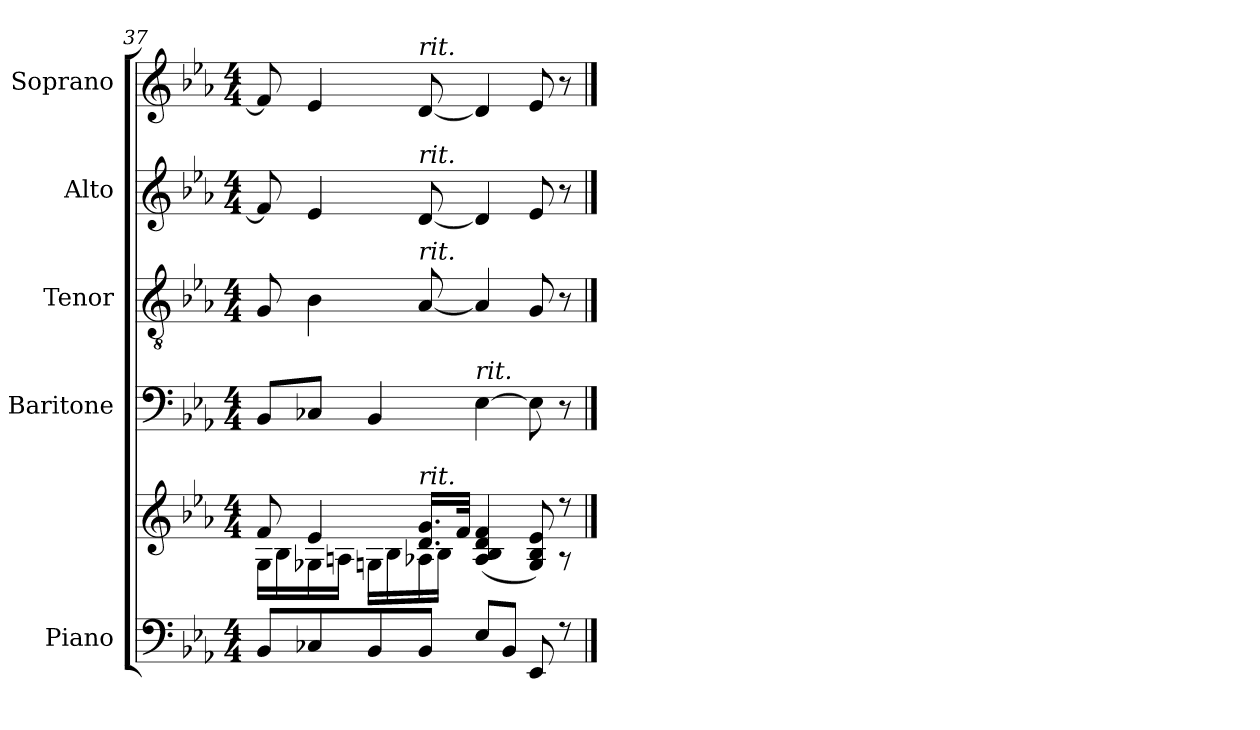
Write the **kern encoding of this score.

**kern	**kern	**kern	**kern	**kern	**kern
*part5	*part5	*part4	*part3	*part2	*part1
*staff6	*staff5	*staff4	*staff3	*staff2	*staff1
*I"Piano	*	*I"Baritone	*I"Tenor	*I"Alto	*I"Soprano
*clefF4	*clefG2	*clefF4	*clefGv2	*clefG2	*clefG2
*k[b-e-a-]	*k[b-e-a-]	*k[b-e-a-]	*k[b-e-a-]	*k[b-e-a-]	*k[b-e-a-]
*E-:	*E-:	*E-:	*E-:	*E-:	*E-:
*M4/4	*M4/4	*M4/4	*M4/4	*M4/4	*M4/4
=37	=37	=37	=37	=37	=37
*^	*^	*	*	*	*
8BB-/L	1ryy	8f/	16G\LL	8BB-L	8G	8f]	8f]
.	.	.	16B-\	.	.	.	.
8C-X/	.	4e-/	16G-X\	8C-XJ	4B-	4e-	4e-
.	.	.	16An\JJ	.	.	.	.
8BB-/	.	.	16Gn\LL	4BB-	.	.	.
.	.	.	16B-\	.	.	.	.
!	!	!	!	!	!	!	!LO:TX:a:i:t=rit.
!	!	!	!	!	!	!LO:TX:a:i:t=rit.	!
!	!	!	!	!	!LO:TX:a:i:t=rit.	!	!
!	!	!LO:TX:a:i:t=rit.	!	!	!	!	!
8BB-/J	.	16.d/ 16.g/LL	16A-X\	.	[8A-	[8d	[8d
.	.	.	16B-\JJ	.	.	.	.
.	.	32f/JJ	.	.	.	.	.
!	!	!	!	!LO:TX:a:i:t=rit.	!	!	!
8E-/L	.	(>4A-/ 4B-/ 4d/ 4f/	4ryy	[4E-	4A-]	4d]	4d]
8BB-/J	.	.	.	.	.	.	.
8EE-/	.	8G/ 8B-/ 8e-/)	8ryy	8E-]	8G	8e-	8e-
8r	.	8r	8r	8r	8r	8r	8r
*v	*v	*	*	*	*	*	*
*	*v	*v	*	*	*	*
==	==	==	==	==	==
*-	*-	*-	*-	*-	*-
